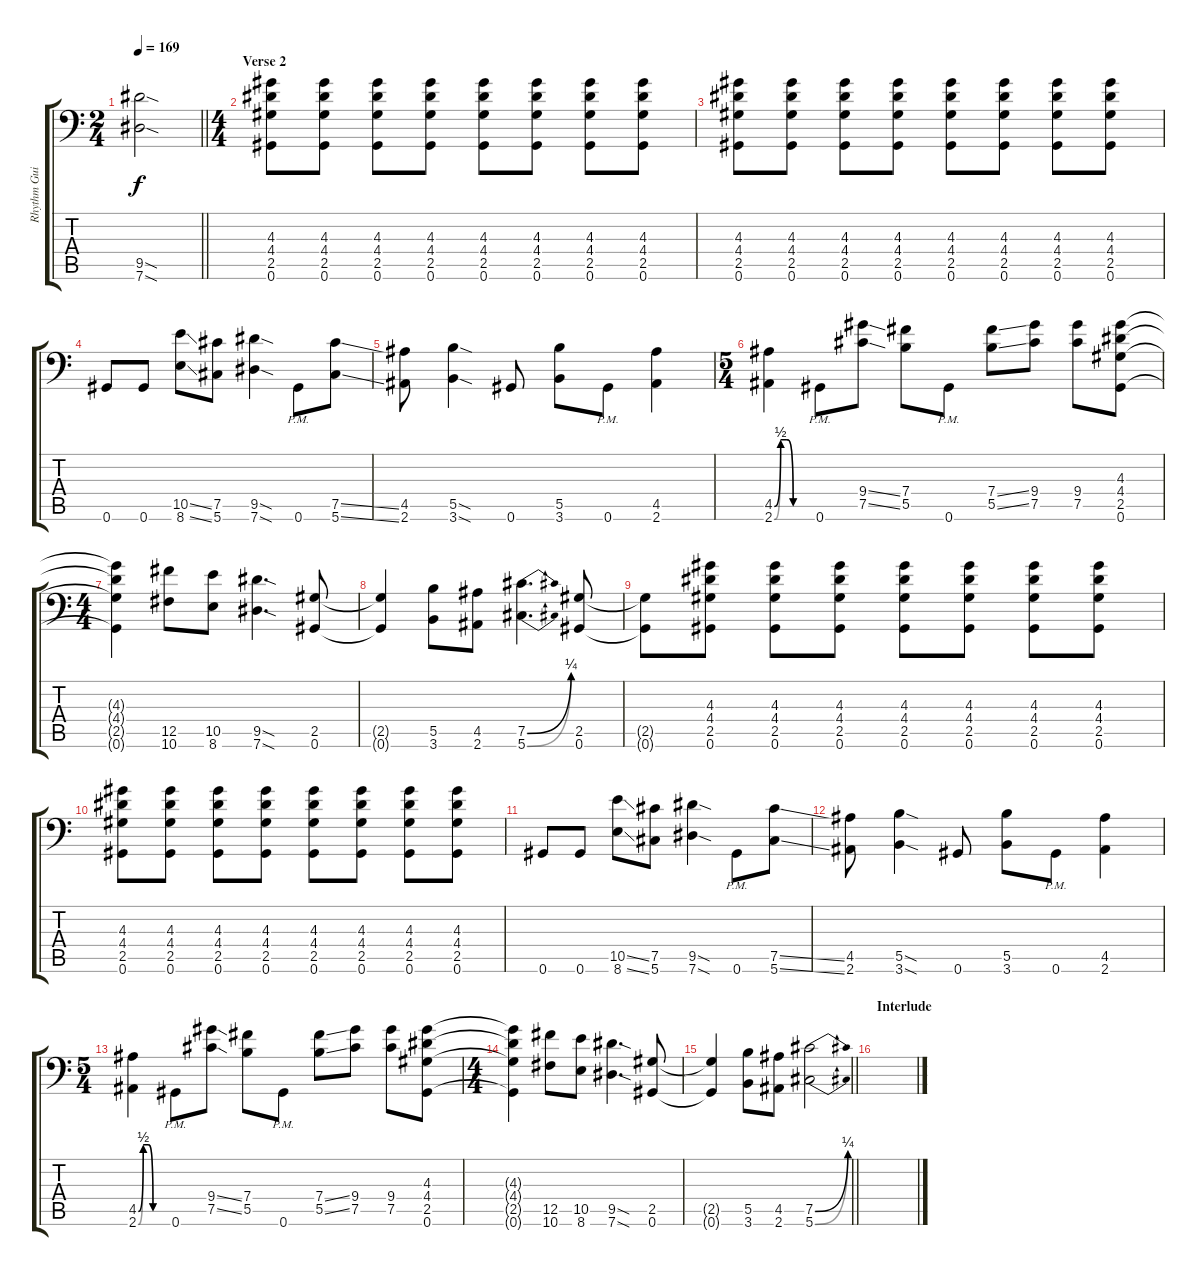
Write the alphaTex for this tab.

\track ("Rhythm Guitar 1" "Rhythm Gui") {instrument distortionguitar}
\staff {score tabs}
\tuning (Db4 Ab3 E3 B2 Gb2 Ab1) {hide}
\ts (2 4)
\tempo 169
\clef f4
\barLineRight lightlight
\ks c
(9.5{sod} 7.6{sod}).2{dy f} |
\ts (4 4)
\section ("" "Verse 2")
(4.3 4.4 2.5 0.6).8 (4.3 4.4 2.5 0.6).8 (4.3 4.4 2.5 0.6).8 (4.3 4.4 2.5 0.6).8 (4.3 4.4 2.5 0.6).8 (4.3 4.4 2.5 0.6).8 (4.3 4.4 2.5 0.6).8 (4.3 4.4 2.5 0.6).8 |
(4.3 4.4 2.5 0.6).8 (4.3 4.4 2.5 0.6).8 (4.3 4.4 2.5 0.6).8 (4.3 4.4 2.5 0.6).8 (4.3 4.4 2.5 0.6).8 (4.3 4.4 2.5 0.6).8 (4.3 4.4 2.5 0.6).8 (4.3 4.4 2.5 0.6).8 |
0.6.8 0.6.8 (10.5{ss} 8.6{ss}).8 (7.5 5.6).8 (9.5{sod} 7.6{sod}).4 0.6{pm}.8 (7.5{ss} 5.6{ss}).8 |
(4.5 2.6).8 (5.5{sod} 3.6{sod}).4 0.6.8 (5.5 3.6).8 0.6{pm}.8 (4.5 2.6).4 |
\ts (5 4)
(4.5{be (custom 0 0 10 2 20 2 30 0 60 0)} 2.6{be (custom 0 0 10 2 20 2 30 0 60 0)}).4 0.6{pm}.8 (9.4{ss} 7.5{ss}).8 (7.4 5.5).8 0.6{pm}.8 (7.4{ss} 5.5{ss}).8 (9.4 7.5).8 (9.4 7.5).8 (4.3 4.4 2.5 0.6).8 |
\ts (4 4)
(4.3{t} 4.4{t} 2.5{t} 0.6{t}).4 (12.5 10.6).8 (10.5 8.6).8 (9.5{sod} 7.6{sod}).4{d} (2.5 0.6).8 |
(2.5{t} 0.6{t}).4 (5.5 3.6).8 (4.5 2.6).8 (7.5{be (bend 0 0 60 1)} 5.6{be (bend 0 0 60 1)}).4{d} (2.5 0.6).8 |
(2.5{t} 0.6{t}).8 (4.3 4.4 2.5 0.6).8 (4.3 4.4 2.5 0.6).8 (4.3 4.4 2.5 0.6).8 (4.3 4.4 2.5 0.6).8 (4.3 4.4 2.5 0.6).8 (4.3 4.4 2.5 0.6).8 (4.3 4.4 2.5 0.6).8 |
(4.3 4.4 2.5 0.6).8 (4.3 4.4 2.5 0.6).8 (4.3 4.4 2.5 0.6).8 (4.3 4.4 2.5 0.6).8 (4.3 4.4 2.5 0.6).8 (4.3 4.4 2.5 0.6).8 (4.3 4.4 2.5 0.6).8 (4.3 4.4 2.5 0.6).8 |
0.6.8 0.6.8 (10.5{ss} 8.6{ss}).8 (7.5 5.6).8 (9.5{sod} 7.6{sod}).4 0.6{pm}.8 (7.5{ss} 5.6{ss}).8 |
(4.5 2.6).8 (5.5{sod} 3.6{sod}).4 0.6.8 (5.5 3.6).8 0.6{pm}.8 (4.5 2.6).4 |
\ts (5 4)
(4.5{be (custom 0 0 10 2 20 2 30 0 60 0)} 2.6{be (custom 0 0 10 2 20 2 30 0 60 0)}).4 0.6{pm}.8 (9.4{ss} 7.5{ss}).8 (7.4 5.5).8 0.6{pm}.8 (7.4{ss} 5.5{ss}).8 (9.4 7.5).8 (9.4 7.5).8 (4.3 4.4 2.5 0.6).8 |
\ts (4 4)
(4.3{t} 4.4{t} 2.5{t} 0.6{t}).4 (12.5 10.6).8 (10.5 8.6).8 (9.5{sod} 7.6{sod}).4{d} (2.5 0.6).8 |
\barLineRight lightlight
(2.5{t} 0.6{t}).4 (5.5 3.6).8 (4.5 2.6).8 (7.5{be (bend 0 0 60 1)} 5.6{be (bend 0 0 60 1)}).2 |
\section ("" "Interlude")
